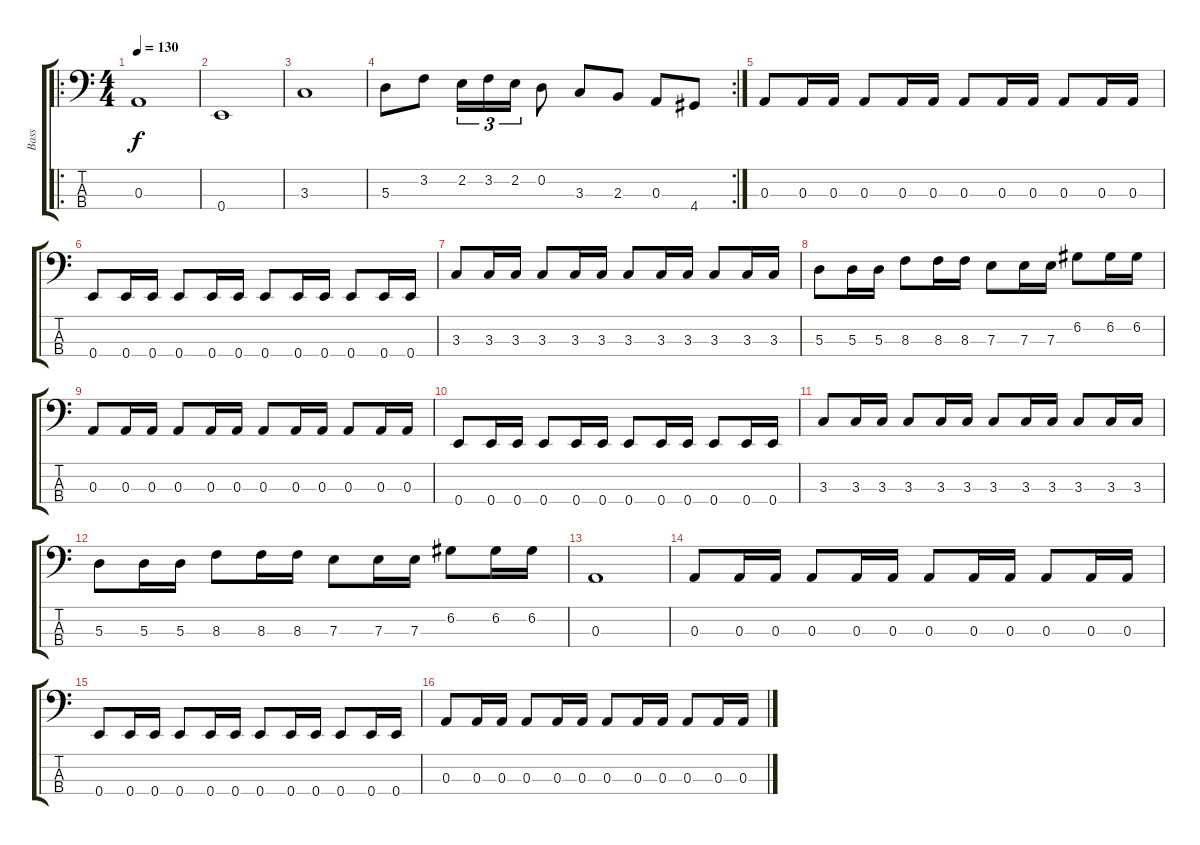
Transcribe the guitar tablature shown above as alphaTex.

\track ("Bass" "Bass") {instrument electricbassfinger}
\staff {score tabs}
\tuning (G2 D2 A1 E1) {hide}
\ro
\ts (4 4)
\tempo 130
\clef f4
\ks c
0.3.1{dy f instrument electricbassfinger} |
0.4.1 |
3.3.1 |
\rc 2
5.3.8 3.2.8 2.2.16{tu (3 2)} 3.2.16{tu (3 2)} 2.2.16{tu (3 2)} 0.2.8 3.3.8 2.3.8 0.3.8 4.4.8 |
0.3.8 0.3.16 0.3.16 0.3.8 0.3.16 0.3.16 0.3.8 0.3.16 0.3.16 0.3.8 0.3.16 0.3.16 |
0.4.8 0.4.16 0.4.16 0.4.8 0.4.16 0.4.16 0.4.8 0.4.16 0.4.16 0.4.8 0.4.16 0.4.16 |
3.3.8 3.3.16 3.3.16 3.3.8 3.3.16 3.3.16 3.3.8 3.3.16 3.3.16 3.3.8 3.3.16 3.3.16 |
5.3.8 5.3.16 5.3.16 8.3.8 8.3.16 8.3.16 7.3.8 7.3.16 7.3.16 6.2.8 6.2.16 6.2.16 |
0.3.8 0.3.16 0.3.16 0.3.8 0.3.16 0.3.16 0.3.8 0.3.16 0.3.16 0.3.8 0.3.16 0.3.16 |
0.4.8 0.4.16 0.4.16 0.4.8 0.4.16 0.4.16 0.4.8 0.4.16 0.4.16 0.4.8 0.4.16 0.4.16 |
3.3.8 3.3.16 3.3.16 3.3.8 3.3.16 3.3.16 3.3.8 3.3.16 3.3.16 3.3.8 3.3.16 3.3.16 |
5.3.8 5.3.16 5.3.16 8.3.8 8.3.16 8.3.16 7.3.8 7.3.16 7.3.16 6.2.8 6.2.16 6.2.16 |
0.3.1 |
0.3.8 0.3.16 0.3.16 0.3.8 0.3.16 0.3.16 0.3.8 0.3.16 0.3.16 0.3.8 0.3.16 0.3.16 |
0.4.8 0.4.16 0.4.16 0.4.8 0.4.16 0.4.16 0.4.8 0.4.16 0.4.16 0.4.8 0.4.16 0.4.16 |
0.3.8 0.3.16 0.3.16 0.3.8 0.3.16 0.3.16 0.3.8 0.3.16 0.3.16 0.3.8 0.3.16 0.3.16
